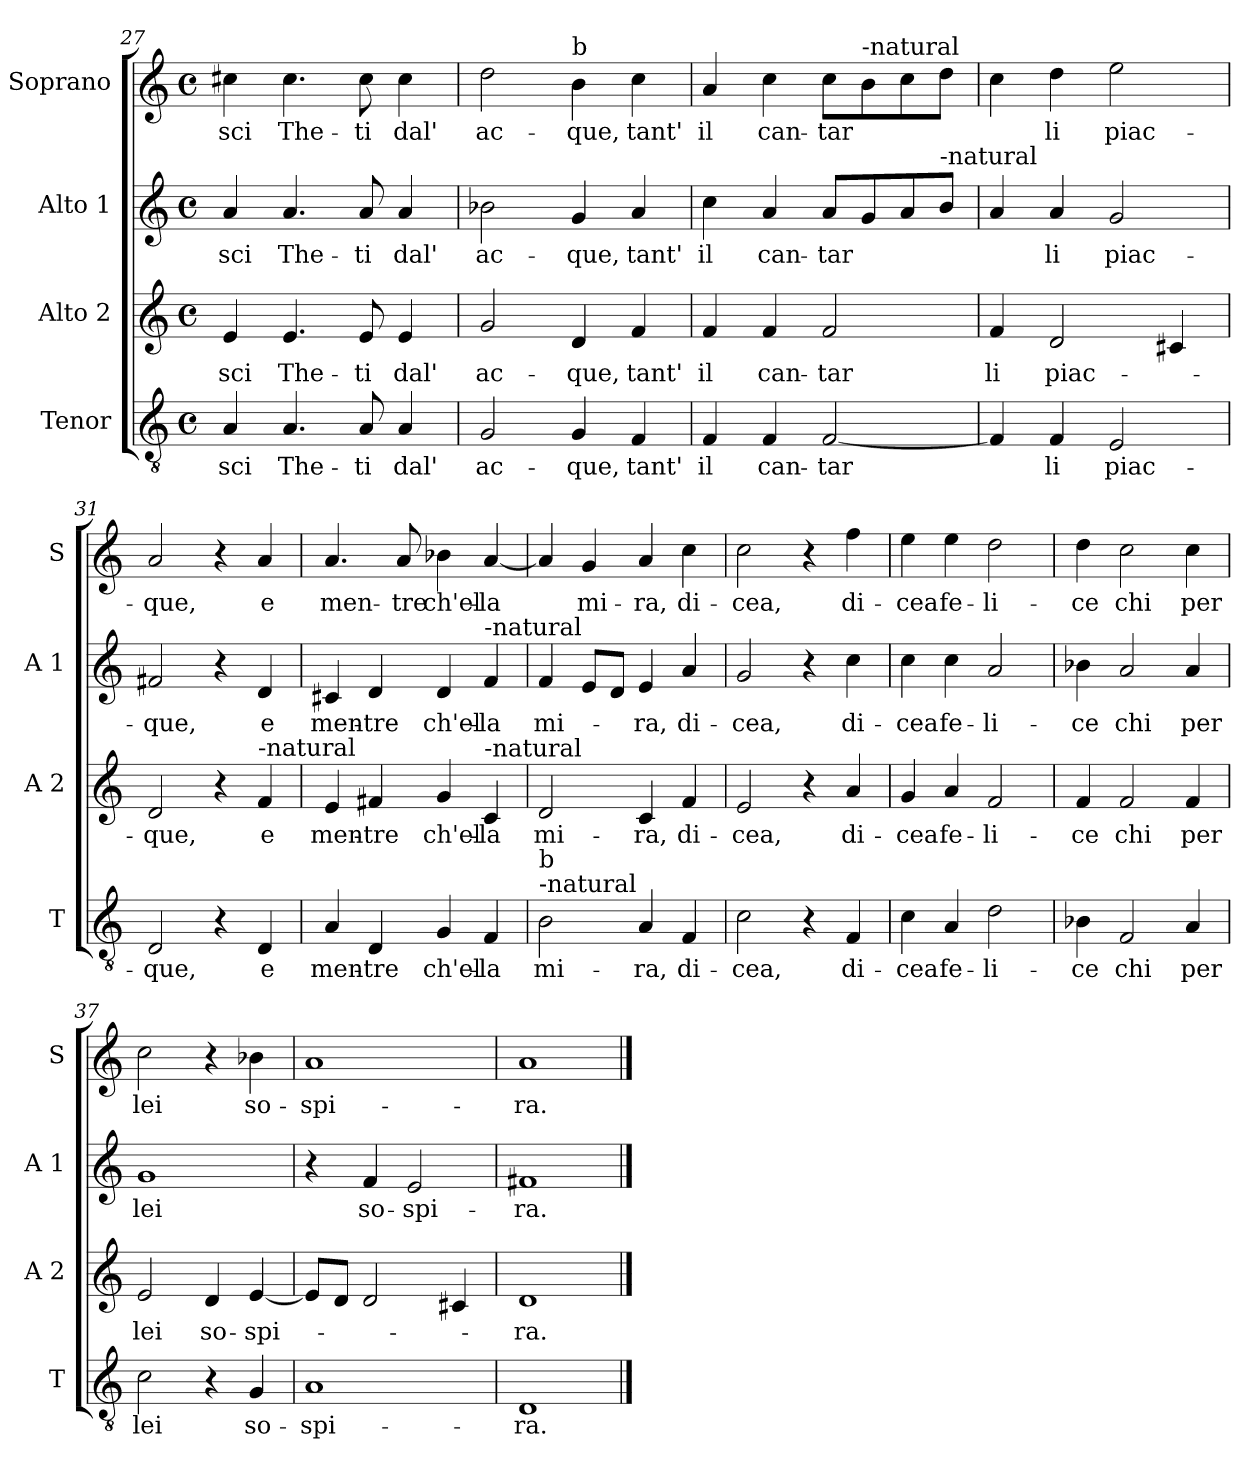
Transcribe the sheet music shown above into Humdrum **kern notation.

**kern	**text	**kern	**text	**kern	**text	**kern	**text
*part4	*part4	*part3	*part3	*part2	*part2	*part1	*part1
*staff4	*staff4	*staff3	*staff3	*staff2	*staff2	*staff1	*staff1
*I"Tenor	*	*I"Alto 2	*	*I"Alto 1	*	*I"Soprano	*
*I'T	*	*I'A 2	*	*I'A 1	*	*I'S	*
*clefGv2	*	*clefG2	*	*clefG2	*	*clefG2	*
*k[]	*	*k[]	*	*k[]	*	*k[]	*
*C:	*	*C:	*	*C:	*	*C:	*
*M4/4	*	*M4/4	*	*M4/4	*	*M4/4	*
*met(c)	*	*met(c)	*	*met(c)	*	*met(c)	*
=27	=27	=27	=27	=27	=27	=27	=27
!	!LO:LY:b	!	!LO:LY:b	!	!LO:LY:b	!	!LO:LY:b
4A/	-sci	4e/	-sci	4a/	-sci	4cc#X\	-sci
!	!LO:LY:b	!	!LO:LY:b	!	!LO:LY:b	!	!LO:LY:b
4.A/	The-	4.e/	The-	4.a/	The-	4.cc#\	The-
!	!LO:LY:b	!	!LO:LY:b	!	!LO:LY:b	!	!LO:LY:b
8A/	-ti	8e/	-ti	8a/	-ti	8cc#\	-ti
!	!LO:LY:b	!	!LO:LY:b	!	!LO:LY:b	!	!LO:LY:b
4A/	dal'	4e/	dal'	4a/	dal'	4cc#\	dal'
=28	=28	=28	=28	=28	=28	=28	=28
!	!LO:LY:b	!	!LO:LY:b	!	!LO:LY:b	!	!LO:LY:b
2G/	ac-	2g/	ac-	2b-X\	ac-	2dd\	ac-
!	!	!	!	!	!	!LO:TX:a:t=b	!
!	!LO:LY:b	!	!LO:LY:b	!	!LO:LY:b	!	!LO:LY:b
4G/	-que,	4d/	-que,	4g/	-que,	4b\	-que,
!	!LO:LY:b	!	!LO:LY:b	!	!LO:LY:b	!	!LO:LY:b
4F/	tant'	4f/	tant'	4a/	tant'	4cc\	tant'
=29	=29	=29	=29	=29	=29	=29	=29
!	!LO:LY:b	!	!LO:LY:b	!	!LO:LY:b	!	!LO:LY:b
4F/	il	4f/	il	4cc\	il	4a/	il
!	!LO:LY:b	!	!LO:LY:b	!	!LO:LY:b	!	!LO:LY:b
4F/	can-	4f/	can-	4a/	can-	4cc\	can-
!	!LO:LY:b	!	!LO:LY:b	!	!LO:LY:b	!	!LO:LY:b
[2F/	-tar	2f/	-tar	8a/L	-tar	8cc\L	-tar
!	!	!	!	!	!	!LO:TX:a:t=-natural	!
.	.	.	.	8g/	.	8b\	.
.	.	.	.	8a/	.	8cc\	.
!	!	!	!	!LO:TX:a:t=-natural	!	!	!
.	.	.	.	8b/J	.	8dd\J	.
!!LO:PB:g=z
=30	=30	=30	=30	=30	=30	=30	=30
!	!	!	!LO:LY:b	!	!	!	!
4F/]	.	4f/	li	4a/	.	4cc\	.
!	!LO:LY:b	!	!LO:LY:b	!	!LO:LY:b	!	!LO:LY:b
4F/	li	2d/	piac-	4a/	li	4dd\	li
!	!LO:LY:b	!	!	!	!LO:LY:b	!	!LO:LY:b
2E/	piac-	.	.	2g/	piac-	2ee\	piac-
.	.	4c#X/	.	.	.	.	.
=31	=31	=31	=31	=31	=31	=31	=31
!	!LO:LY:b	!	!LO:LY:b	!	!LO:LY:b	!	!LO:LY:b
2D/	-que,	2d/	-que,	2f#X/	-que,	2a/	-que,
4r	.	4r	.	4r	.	4r	.
!	!	!LO:TX:a:t=-natural	!	!	!	!	!
!	!LO:LY:b	!	!LO:LY:b	!	!LO:LY:b	!	!LO:LY:b
4D/	e	4f/	e	4d/	e	4a/	e
=32	=32	=32	=32	=32	=32	=32	=32
!	!LO:LY:b	!	!LO:LY:b	!	!LO:LY:b	!	!LO:LY:b
4A/	men-	4e/	men-	4c#X/	men-	4.a/	men-
!	!LO:LY:b	!	!LO:LY:b	!	!LO:LY:b	!	!
4D/	-tre	4f#X/	-tre	4d/	-tre	.	.
!	!	!	!	!	!	!	!LO:LY:b
.	.	.	.	.	.	8a/	-tre
!	!LO:LY:b	!	!LO:LY:b	!	!LO:LY:b	!	!LO:LY:b
4G/	ch'el-	4g/	ch'el-	4d/	ch'el-	4b-X\	ch'el-
!	!	!	!	!LO:TX:a:t=-natural	!	!	!
!	!	!LO:TX:a:t=-natural	!	!	!	!	!
!	!LO:LY:b	!	!LO:LY:b	!	!LO:LY:b	!	!LO:LY:b
4F/	-la	4c/	-la	4f/	-la	[4a/	-la
=33	=33	=33	=33	=33	=33	=33	=33
!LO:TX:a:t=-natural	!	!	!	!	!	!	!
!LO:TX:a:t=b	!	!	!	!	!	!	!
!	!LO:LY:b	!	!LO:LY:b	!	!LO:LY:b	!	!
2B\	mi-	2d/	mi-	4f/	mi-	4a/]	.
!	!	!	!	!	!	!	!LO:LY:b
.	.	.	.	8e/L	.	4g/	mi-
.	.	.	.	8d/J	.	.	.
!	!LO:LY:b	!	!LO:LY:b	!	!LO:LY:b	!	!LO:LY:b
4A/	-ra,	4c/	-ra,	4e/	-ra,	4a/	-ra,
!	!LO:LY:b	!	!LO:LY:b	!	!LO:LY:b	!	!LO:LY:b
4F/	di-	4f/	di-	4a/	di-	4cc\	di-
=34	=34	=34	=34	=34	=34	=34	=34
!	!LO:LY:b	!	!LO:LY:b	!	!LO:LY:b	!	!LO:LY:b
2c\	-cea,	2e/	-cea,	2g/	-cea,	2cc\	-cea,
4r	.	4r	.	4r	.	4r	.
!	!LO:LY:b	!	!LO:LY:b	!	!LO:LY:b	!	!LO:LY:b
4F/	di-	4a/	di-	4cc\	di-	4ff\	di-
!!LO:LB:g=z
=35	=35	=35	=35	=35	=35	=35	=35
!	!LO:LY:b	!	!LO:LY:b	!	!LO:LY:b	!	!LO:LY:b
4c\	-cea	4g/	-cea	4cc\	-cea	4ee\	-cea
!	!LO:LY:b	!	!LO:LY:b	!	!LO:LY:b	!	!LO:LY:b
4A/	fe-	4a/	fe-	4cc\	fe-	4ee\	fe-
!	!LO:LY:b	!	!LO:LY:b	!	!LO:LY:b	!	!LO:LY:b
2d\	-li-	2f/	-li-	2a/	-li-	2dd\	-li-
=36	=36	=36	=36	=36	=36	=36	=36
!	!LO:LY:b	!	!LO:LY:b	!	!LO:LY:b	!	!LO:LY:b
4B-X\	-ce	4f/	-ce	4b-X\	-ce	4dd\	-ce
!	!LO:LY:b	!	!LO:LY:b	!	!LO:LY:b	!	!LO:LY:b
2F/	chi	2f/	chi	2a/	chi	2cc\	chi
!	!LO:LY:b	!	!LO:LY:b	!	!LO:LY:b	!	!LO:LY:b
4A/	per	4f/	per	4a/	per	4cc\	per
=37	=37	=37	=37	=37	=37	=37	=37
!	!LO:LY:b	!	!LO:LY:b	!	!LO:LY:b	!	!LO:LY:b
2c\	lei	2e/	lei	1g	lei	2cc\	lei
!	!	!	!LO:LY:b	!	!	!	!
4r	.	4d/	so-	.	.	4r	.
!	!LO:LY:b	!	!LO:LY:b	!	!	!	!LO:LY:b
4G/	so-	[4e/	-spi-	.	.	4b-X\	so-
=38	=38	=38	=38	=38	=38	=38	=38
!	!LO:LY:b	!	!	!	!	!	!LO:LY:b
1A	-spi-	8e/L]	.	4r	.	1a	-spi-
.	.	8d/J	.	.	.	.	.
!	!	!	!	!	!LO:LY:b	!	!
.	.	2d/	.	4f/	so-	.	.
!	!	!	!	!	!LO:LY:b	!	!
.	.	.	.	2e/	-spi-	.	.
.	.	4c#X/	.	.	.	.	.
=39	=39	=39	=39	=39	=39	=39	=39
!	!LO:LY:b	!	!LO:LY:b	!	!LO:LY:b	!	!LO:LY:b
1D	-ra.	1d	-ra.	1f#X	-ra.	1a	-ra.
==	==	==	==	==	==	==	==
*-	*-	*-	*-	*-	*-	*-	*-
